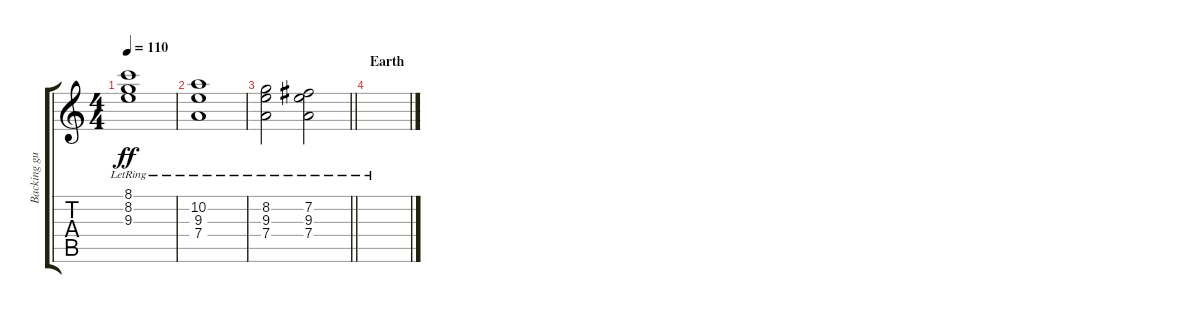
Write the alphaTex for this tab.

\track ("Backing guitar 1" "Backing gu") {instrument electricguitarclean}
\staff {score tabs}
\tuning (E4 B3 G3 D3 A2 E2) {hide}
\ts (4 4)
\tempo 110
\clef g2
\ks c
(8.1{lr} 8.2{lr} 9.3{lr}).1{dy ff} |
(10.2{lr} 9.3{lr} 7.4{lr}).1 |
\barLineRight lightlight
(8.2{lr} 9.3{lr} 7.4{lr}).2 (7.2{lr} 9.3{lr} 7.4{lr}).2 |
\section ("" "Earth")
